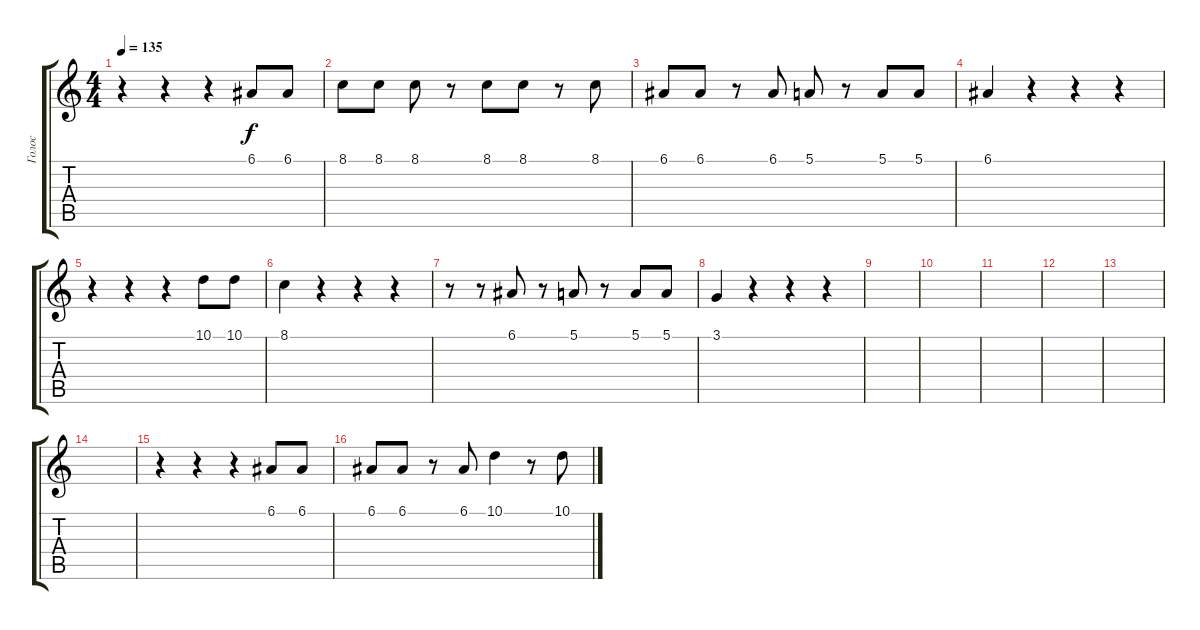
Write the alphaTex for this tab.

\track ("Голос" "Голос") {instrument sitar}
\staff {score tabs}
\tuning (E4 B3 G3 D3 A2 E2) {hide}
\ts (4 4)
\tempo 135
\clef g2
\ks c
r.4{dy f} r.4 r.4 6.1.8 6.1.8 |
8.1.8 8.1.8 8.1.8 r.8 8.1.8 8.1.8 r.8 8.1.8 |
6.1.8 6.1.8 r.8 6.1.8 5.1.8 r.8 5.1.8 5.1.8 |
6.1.4 r.4 r.4 r.4 |
r.4 r.4 r.4 10.1.8 10.1.8 |
8.1.4 r.4 r.4 r.4 |
r.8 r.8 6.1.8 r.8 5.1.8 r.8 5.1.8 5.1.8 |
3.1.4 r.4 r.4 r.4 |
|
|
|
|
|
|
r.4 r.4 r.4 6.1.8 6.1.8 |
6.1.8 6.1.8 r.8 6.1.8 10.1.4 r.8 10.1.8
